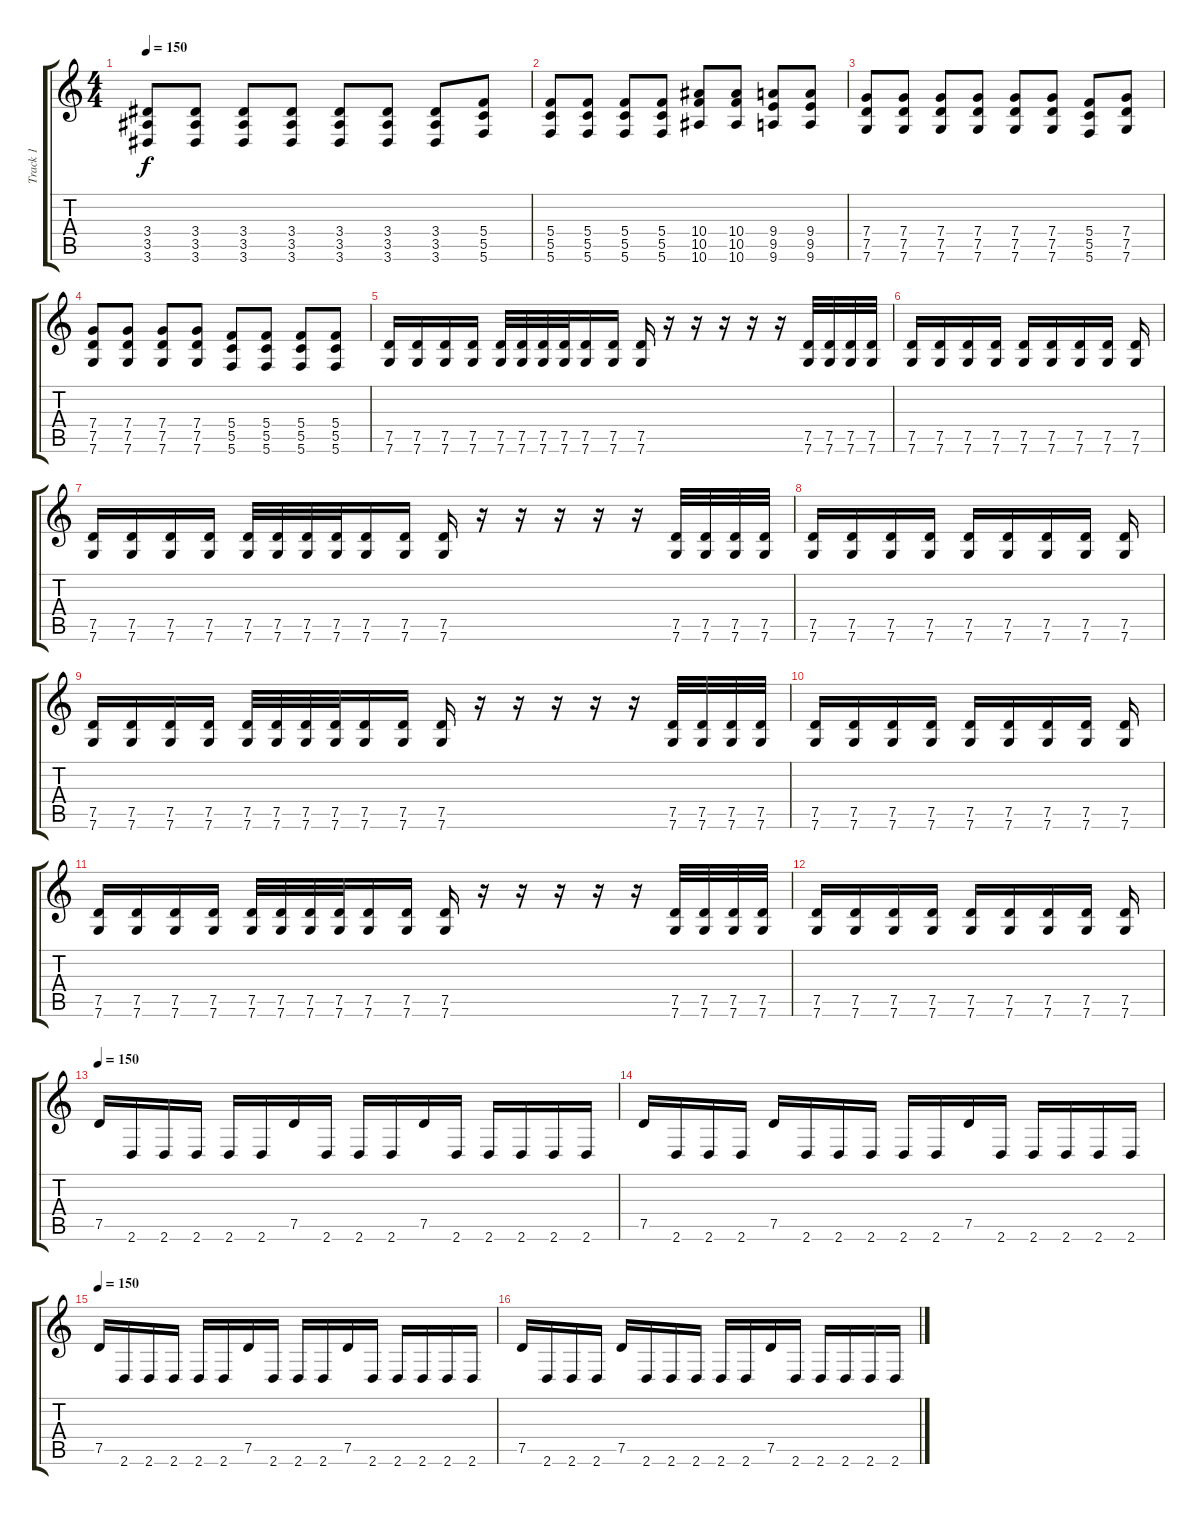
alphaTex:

\track ("Track 1" "Track 1") {instrument overdrivenguitar}
\staff {score tabs}
\tuning (D4 A3 F3 C3 G2 C2) {hide}
\ts (4 4)
\tempo 150
\clef g2
\ks c
(3.4 3.5 3.6).8{dy f} (3.4 3.5 3.6).8 (3.4 3.5 3.6).8 (3.4 3.5 3.6).8 (3.4 3.5 3.6).8 (3.4 3.5 3.6).8 (3.4 3.5 3.6).8 (5.4 5.5 5.6).8 |
(5.4 5.5 5.6).8 (5.4 5.5 5.6).8 (5.4 5.5 5.6).8 (5.4 5.5 5.6).8 (10.4 10.5 10.6).8 (10.4 10.5 10.6).8 (9.4 9.5 9.6).8 (9.4 9.5 9.6).8 |
(7.4 7.5 7.6).8 (7.4 7.5 7.6).8 (7.4 7.5 7.6).8 (7.4 7.5 7.6).8 (7.4 7.5 7.6).8 (7.4 7.5 7.6).8 (5.4 5.5 5.6).8 (7.4 7.5 7.6).8 |
(7.4 7.5 7.6).8 (7.4 7.5 7.6).8 (7.4 7.5 7.6).8 (7.4 7.5 7.6).8 (5.4 5.5 5.6).8 (5.4 5.5 5.6).8 (5.4 5.5 5.6).8 (5.4 5.5 5.6).8 |
(7.5 7.6).16 (7.5 7.6).16 (7.5 7.6).16 (7.5 7.6).16 (7.5 7.6).32 (7.5 7.6).32 (7.5 7.6).32 (7.5 7.6).32 (7.5 7.6).16 (7.5 7.6).16 (7.5 7.6).16 r.16 r.16 r.16 r.16 r.16 (7.5 7.6).32 (7.5 7.6).32 (7.5 7.6).32 (7.5 7.6).32 |
(7.5 7.6).16 (7.5 7.6).16 (7.5 7.6).16 (7.5 7.6).16 (7.5 7.6).16 (7.5 7.6).16 (7.5 7.6).16 (7.5 7.6).16 (7.5 7.6).16 |
(7.5 7.6).16 (7.5 7.6).16 (7.5 7.6).16 (7.5 7.6).16 (7.5 7.6).32 (7.5 7.6).32 (7.5 7.6).32 (7.5 7.6).32 (7.5 7.6).16 (7.5 7.6).16 (7.5 7.6).16 r.16 r.16 r.16 r.16 r.16 (7.5 7.6).32 (7.5 7.6).32 (7.5 7.6).32 (7.5 7.6).32 |
(7.5 7.6).16 (7.5 7.6).16 (7.5 7.6).16 (7.5 7.6).16 (7.5 7.6).16 (7.5 7.6).16 (7.5 7.6).16 (7.5 7.6).16 (7.5 7.6).16 |
(7.5 7.6).16 (7.5 7.6).16 (7.5 7.6).16 (7.5 7.6).16 (7.5 7.6).32 (7.5 7.6).32 (7.5 7.6).32 (7.5 7.6).32 (7.5 7.6).16 (7.5 7.6).16 (7.5 7.6).16 r.16 r.16 r.16 r.16 r.16 (7.5 7.6).32 (7.5 7.6).32 (7.5 7.6).32 (7.5 7.6).32 |
(7.5 7.6).16 (7.5 7.6).16 (7.5 7.6).16 (7.5 7.6).16 (7.5 7.6).16 (7.5 7.6).16 (7.5 7.6).16 (7.5 7.6).16 (7.5 7.6).16 |
(7.5 7.6).16 (7.5 7.6).16 (7.5 7.6).16 (7.5 7.6).16 (7.5 7.6).32 (7.5 7.6).32 (7.5 7.6).32 (7.5 7.6).32 (7.5 7.6).16 (7.5 7.6).16 (7.5 7.6).16 r.16 r.16 r.16 r.16 r.16 (7.5 7.6).32 (7.5 7.6).32 (7.5 7.6).32 (7.5 7.6).32 |
(7.5 7.6).16 (7.5 7.6).16 (7.5 7.6).16 (7.5 7.6).16 (7.5 7.6).16 (7.5 7.6).16 (7.5 7.6).16 (7.5 7.6).16 (7.5 7.6).16 |
\tempo 150
7.5.16 2.6.16 2.6.16 2.6.16 2.6.16 2.6.16 7.5.16 2.6.16 2.6.16 2.6.16 7.5.16 2.6.16 2.6.16 2.6.16 2.6.16 2.6.16 |
7.5.16 2.6.16 2.6.16 2.6.16 7.5.16 2.6.16 2.6.16 2.6.16 2.6.16 2.6.16 7.5.16 2.6.16 2.6.16 2.6.16 2.6.16 2.6.16 |
\tempo 150
7.5.16 2.6.16 2.6.16 2.6.16 2.6.16 2.6.16 7.5.16 2.6.16 2.6.16 2.6.16 7.5.16 2.6.16 2.6.16 2.6.16 2.6.16 2.6.16 |
7.5.16 2.6.16 2.6.16 2.6.16 7.5.16 2.6.16 2.6.16 2.6.16 2.6.16 2.6.16 7.5.16 2.6.16 2.6.16 2.6.16 2.6.16 2.6.16
